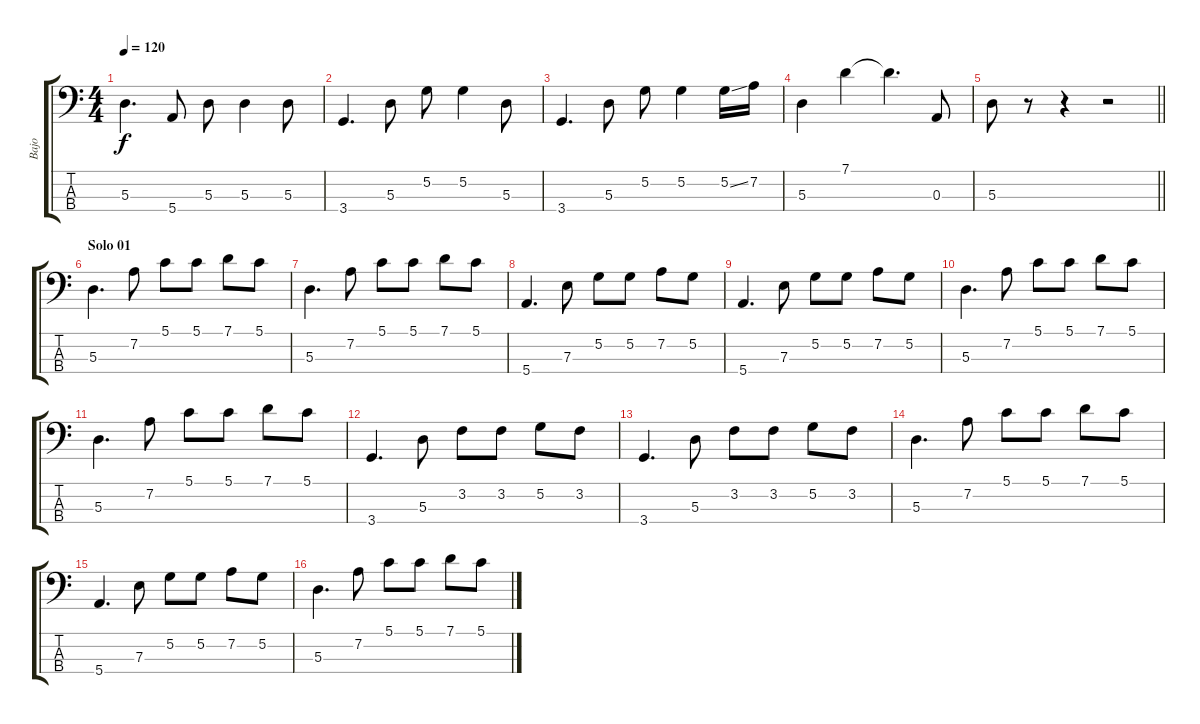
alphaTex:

\track ("Bajo" "Bajo") {instrument electricbassfinger}
\staff {score tabs}
\tuning (G2 D2 A1 E1) {hide}
\ts (4 4)
\tempo 120
\clef f4
\ks c
5.3.4{d dy f} 5.4.8 5.3.8 5.3.4 5.3.8 |
3.4.4{d} 5.3.8 5.2.8 5.2.4 5.3.8 |
3.4.4{d} 5.3.8 5.2.8 5.2.4 5.2{ss}.16 7.2.16 |
5.3.4 7.1.4 7.1{t}.4{d} 0.3.8 |
\barLineRight lightlight
5.3.8 r.8 r.4 r.2 |
\section ("" "Solo 01")
5.3.4{d} 7.2.8 5.1.8 5.1.8 7.1.8 5.1.8 |
5.3.4{d} 7.2.8 5.1.8 5.1.8 7.1.8 5.1.8 |
5.4.4{d} 7.3.8 5.2.8 5.2.8 7.2.8 5.2.8 |
5.4.4{d} 7.3.8 5.2.8 5.2.8 7.2.8 5.2.8 |
5.3.4{d} 7.2.8 5.1.8 5.1.8 7.1.8 5.1.8 |
5.3.4{d} 7.2.8 5.1.8 5.1.8 7.1.8 5.1.8 |
3.4.4{d} 5.3.8 3.2.8 3.2.8 5.2.8 3.2.8 |
3.4.4{d} 5.3.8 3.2.8 3.2.8 5.2.8 3.2.8 |
5.3.4{d} 7.2.8 5.1.8 5.1.8 7.1.8 5.1.8 |
5.4.4{d} 7.3.8 5.2.8 5.2.8 7.2.8 5.2.8 |
5.3.4{d} 7.2.8 5.1.8 5.1.8 7.1.8 5.1.8
